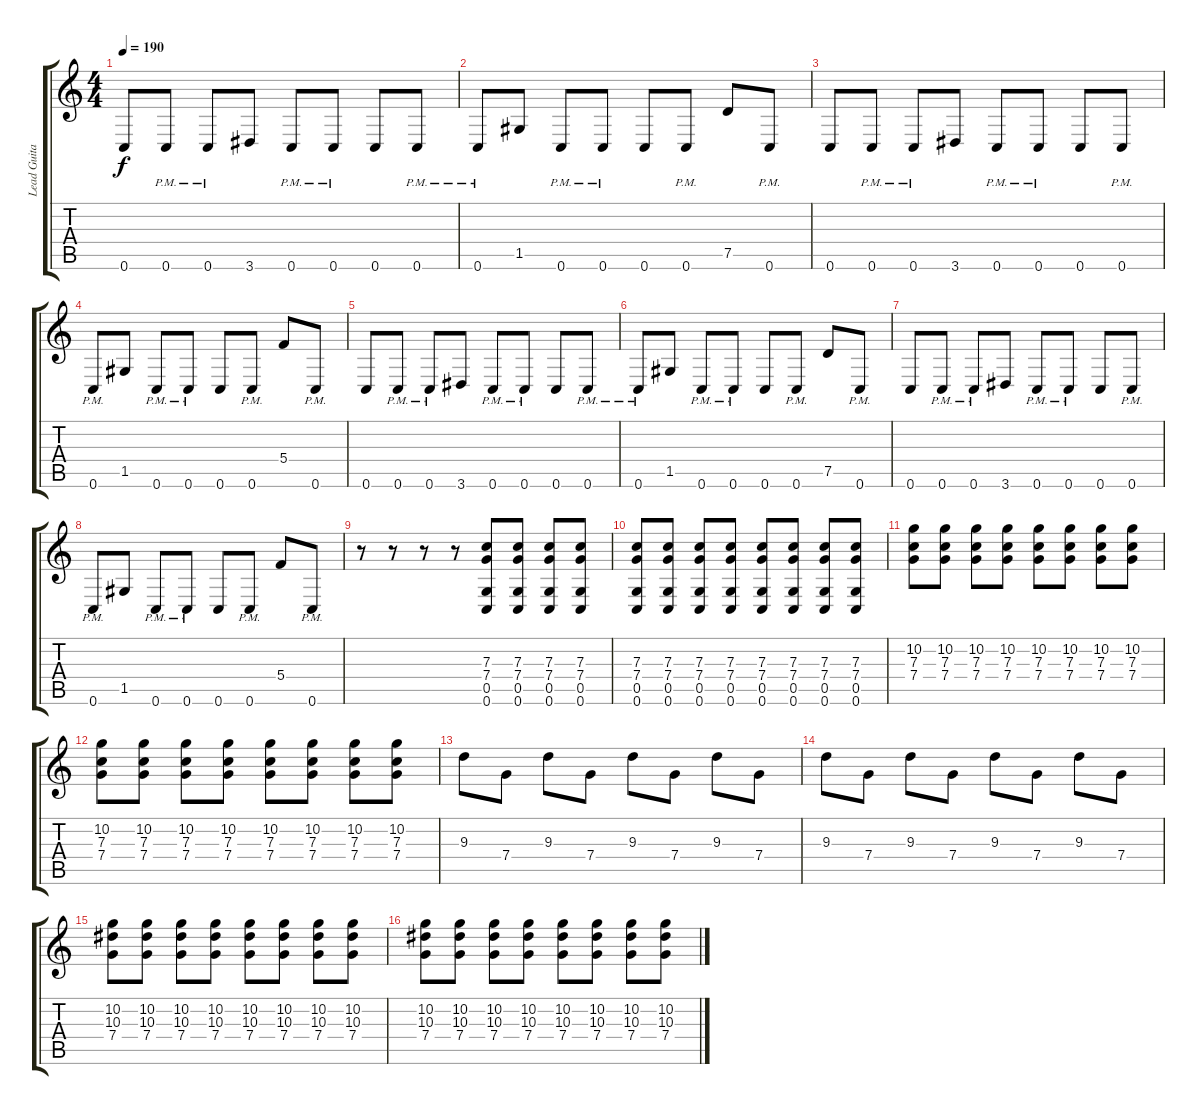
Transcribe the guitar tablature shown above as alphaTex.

\track ("Lead Guitar (Drop C)" "Lead Guita") {instrument distortionguitar}
\staff {score tabs}
\tuning (D4 A3 F3 C3 G2 C2) {hide}
\ts (4 4)
\tempo 190
\clef g2
\ks c
0.6.8{dy f} 0.6{pm}.8 0.6{pm}.8 3.6.8 0.6{pm}.8 0.6{pm}.8 0.6.8 0.6{pm}.8 |
0.6{pm}.8 1.5.8 0.6{pm}.8 0.6{pm}.8 0.6.8 0.6{pm}.8 7.5.8 0.6{pm}.8 |
0.6.8 0.6{pm}.8 0.6{pm}.8 3.6.8 0.6{pm}.8 0.6{pm}.8 0.6.8 0.6{pm}.8 |
0.6{pm}.8 1.5.8 0.6{pm}.8 0.6{pm}.8 0.6.8 0.6{pm}.8 5.4.8 0.6{pm}.8 |
0.6.8 0.6{pm}.8 0.6{pm}.8 3.6.8 0.6{pm}.8 0.6{pm}.8 0.6.8 0.6{pm}.8 |
0.6{pm}.8 1.5.8 0.6{pm}.8 0.6{pm}.8 0.6.8 0.6{pm}.8 7.5.8 0.6{pm}.8 |
0.6.8 0.6{pm}.8 0.6{pm}.8 3.6.8 0.6{pm}.8 0.6{pm}.8 0.6.8 0.6{pm}.8 |
0.6{pm}.8 1.5.8 0.6{pm}.8 0.6{pm}.8 0.6.8 0.6{pm}.8 5.4.8 0.6{pm}.8 |
r.8 r.8 r.8 r.8 (7.3 7.4 0.5 0.6).8 (7.3 7.4 0.5 0.6).8 (7.3 7.4 0.5 0.6).8 (7.3 7.4 0.5 0.6).8 |
(7.3 7.4 0.5 0.6).8 (7.3 7.4 0.5 0.6).8 (7.3 7.4 0.5 0.6).8 (7.3 7.4 0.5 0.6).8 (7.3 7.4 0.5 0.6).8 (7.3 7.4 0.5 0.6).8 (7.3 7.4 0.5 0.6).8 (7.3 7.4 0.5 0.6).8 |
(10.2 7.3 7.4).8 (10.2 7.3 7.4).8 (10.2 7.3 7.4).8 (10.2 7.3 7.4).8 (10.2 7.3 7.4).8 (10.2 7.3 7.4).8 (10.2 7.3 7.4).8 (10.2 7.3 7.4).8 |
(10.2 7.3 7.4).8 (10.2 7.3 7.4).8 (10.2 7.3 7.4).8 (10.2 7.3 7.4).8 (10.2 7.3 7.4).8 (10.2 7.3 7.4).8 (10.2 7.3 7.4).8 (10.2 7.3 7.4).8 |
9.3.8 7.4.8 9.3.8 7.4.8 9.3.8 7.4.8 9.3.8 7.4.8 |
9.3.8 7.4.8 9.3.8 7.4.8 9.3.8 7.4.8 9.3.8 7.4.8 |
(10.2 10.3 7.4).8 (10.2 10.3 7.4).8 (10.2 10.3 7.4).8 (10.2 10.3 7.4).8 (10.2 10.3 7.4).8 (10.2 10.3 7.4).8 (10.2 10.3 7.4).8 (10.2 10.3 7.4).8 |
(10.2 10.3 7.4).8 (10.2 10.3 7.4).8 (10.2 10.3 7.4).8 (10.2 10.3 7.4).8 (10.2 10.3 7.4).8 (10.2 10.3 7.4).8 (10.2 10.3 7.4).8 (10.2 10.3 7.4).8
